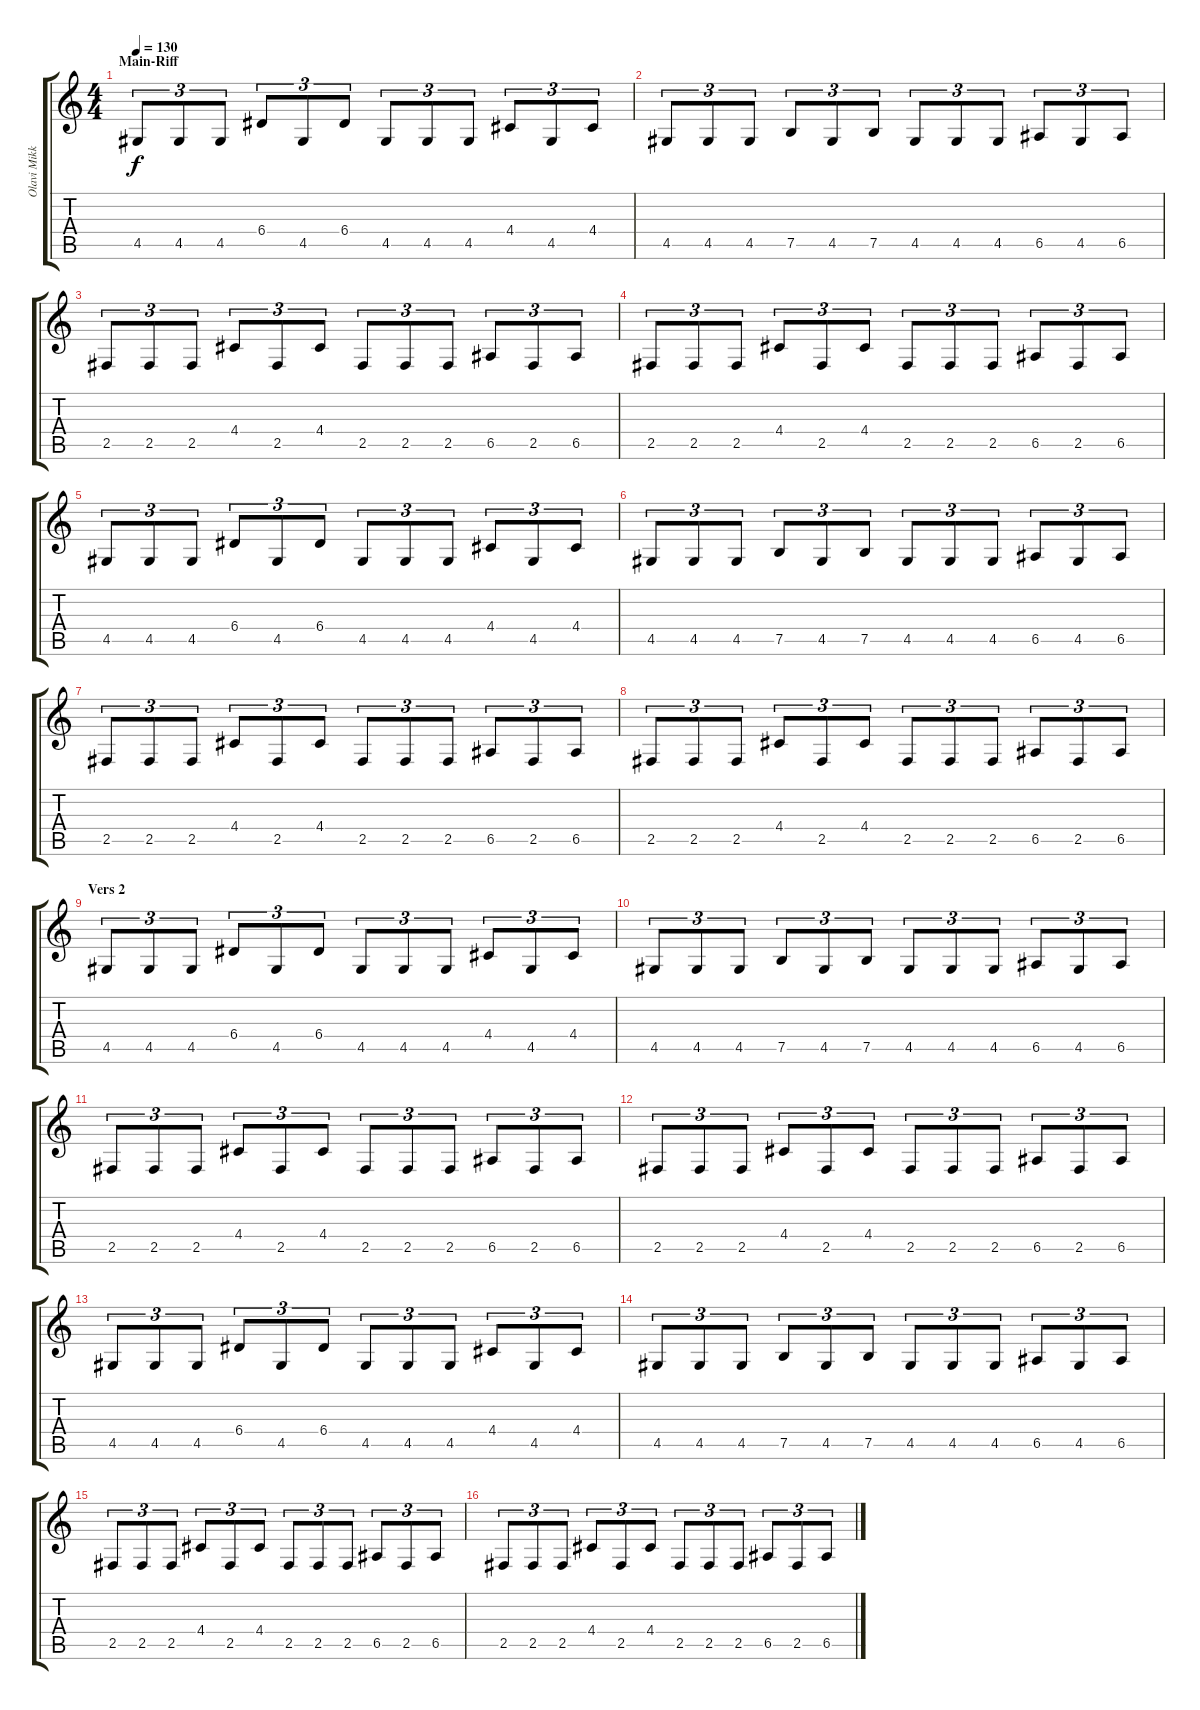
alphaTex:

\track ("Olavi Mikkonen" "Olavi Mikk") {instrument distortionguitar}
\staff {score tabs}
\tuning (B3 G3 D3 A2 E2 B1) {hide}
\ts (4 4)
\section ("" "Main-Riff")
\tempo 130
\clef g2
\ks c
4.5.8{tu (3 2) dy f} 4.5.8{tu (3 2)} 4.5.8{tu (3 2)} 6.4.8{tu (3 2)} 4.5.8{tu (3 2)} 6.4.8{tu (3 2)} 4.5.8{tu (3 2)} 4.5.8{tu (3 2)} 4.5.8{tu (3 2)} 4.4.8{tu (3 2)} 4.5.8{tu (3 2)} 4.4.8{tu (3 2)} |
4.5.8{tu (3 2)} 4.5.8{tu (3 2)} 4.5.8{tu (3 2)} 7.5.8{tu (3 2)} 4.5.8{tu (3 2)} 7.5.8{tu (3 2)} 4.5.8{tu (3 2)} 4.5.8{tu (3 2)} 4.5.8{tu (3 2)} 6.5.8{tu (3 2)} 4.5.8{tu (3 2)} 6.5.8{tu (3 2)} |
2.5.8{tu (3 2)} 2.5.8{tu (3 2)} 2.5.8{tu (3 2)} 4.4.8{tu (3 2)} 2.5.8{tu (3 2)} 4.4.8{tu (3 2)} 2.5.8{tu (3 2)} 2.5.8{tu (3 2)} 2.5.8{tu (3 2)} 6.5.8{tu (3 2)} 2.5.8{tu (3 2)} 6.5.8{tu (3 2)} |
2.5.8{tu (3 2)} 2.5.8{tu (3 2)} 2.5.8{tu (3 2)} 4.4.8{tu (3 2)} 2.5.8{tu (3 2)} 4.4.8{tu (3 2)} 2.5.8{tu (3 2)} 2.5.8{tu (3 2)} 2.5.8{tu (3 2)} 6.5.8{tu (3 2)} 2.5.8{tu (3 2)} 6.5.8{tu (3 2)} |
4.5.8{tu (3 2)} 4.5.8{tu (3 2)} 4.5.8{tu (3 2)} 6.4.8{tu (3 2)} 4.5.8{tu (3 2)} 6.4.8{tu (3 2)} 4.5.8{tu (3 2)} 4.5.8{tu (3 2)} 4.5.8{tu (3 2)} 4.4.8{tu (3 2)} 4.5.8{tu (3 2)} 4.4.8{tu (3 2)} |
4.5.8{tu (3 2)} 4.5.8{tu (3 2)} 4.5.8{tu (3 2)} 7.5.8{tu (3 2)} 4.5.8{tu (3 2)} 7.5.8{tu (3 2)} 4.5.8{tu (3 2)} 4.5.8{tu (3 2)} 4.5.8{tu (3 2)} 6.5.8{tu (3 2)} 4.5.8{tu (3 2)} 6.5.8{tu (3 2)} |
2.5.8{tu (3 2)} 2.5.8{tu (3 2)} 2.5.8{tu (3 2)} 4.4.8{tu (3 2)} 2.5.8{tu (3 2)} 4.4.8{tu (3 2)} 2.5.8{tu (3 2)} 2.5.8{tu (3 2)} 2.5.8{tu (3 2)} 6.5.8{tu (3 2)} 2.5.8{tu (3 2)} 6.5.8{tu (3 2)} |
2.5.8{tu (3 2)} 2.5.8{tu (3 2)} 2.5.8{tu (3 2)} 4.4.8{tu (3 2)} 2.5.8{tu (3 2)} 4.4.8{tu (3 2)} 2.5.8{tu (3 2)} 2.5.8{tu (3 2)} 2.5.8{tu (3 2)} 6.5.8{tu (3 2)} 2.5.8{tu (3 2)} 6.5.8{tu (3 2)} |
\section ("" "Vers 2")
4.5.8{tu (3 2)} 4.5.8{tu (3 2)} 4.5.8{tu (3 2)} 6.4.8{tu (3 2)} 4.5.8{tu (3 2)} 6.4.8{tu (3 2)} 4.5.8{tu (3 2)} 4.5.8{tu (3 2)} 4.5.8{tu (3 2)} 4.4.8{tu (3 2)} 4.5.8{tu (3 2)} 4.4.8{tu (3 2)} |
4.5.8{tu (3 2)} 4.5.8{tu (3 2)} 4.5.8{tu (3 2)} 7.5.8{tu (3 2)} 4.5.8{tu (3 2)} 7.5.8{tu (3 2)} 4.5.8{tu (3 2)} 4.5.8{tu (3 2)} 4.5.8{tu (3 2)} 6.5.8{tu (3 2)} 4.5.8{tu (3 2)} 6.5.8{tu (3 2)} |
2.5.8{tu (3 2)} 2.5.8{tu (3 2)} 2.5.8{tu (3 2)} 4.4.8{tu (3 2)} 2.5.8{tu (3 2)} 4.4.8{tu (3 2)} 2.5.8{tu (3 2)} 2.5.8{tu (3 2)} 2.5.8{tu (3 2)} 6.5.8{tu (3 2)} 2.5.8{tu (3 2)} 6.5.8{tu (3 2)} |
2.5.8{tu (3 2)} 2.5.8{tu (3 2)} 2.5.8{tu (3 2)} 4.4.8{tu (3 2)} 2.5.8{tu (3 2)} 4.4.8{tu (3 2)} 2.5.8{tu (3 2)} 2.5.8{tu (3 2)} 2.5.8{tu (3 2)} 6.5.8{tu (3 2)} 2.5.8{tu (3 2)} 6.5.8{tu (3 2)} |
4.5.8{tu (3 2)} 4.5.8{tu (3 2)} 4.5.8{tu (3 2)} 6.4.8{tu (3 2)} 4.5.8{tu (3 2)} 6.4.8{tu (3 2)} 4.5.8{tu (3 2)} 4.5.8{tu (3 2)} 4.5.8{tu (3 2)} 4.4.8{tu (3 2)} 4.5.8{tu (3 2)} 4.4.8{tu (3 2)} |
4.5.8{tu (3 2)} 4.5.8{tu (3 2)} 4.5.8{tu (3 2)} 7.5.8{tu (3 2)} 4.5.8{tu (3 2)} 7.5.8{tu (3 2)} 4.5.8{tu (3 2)} 4.5.8{tu (3 2)} 4.5.8{tu (3 2)} 6.5.8{tu (3 2)} 4.5.8{tu (3 2)} 6.5.8{tu (3 2)} |
2.5.8{tu (3 2)} 2.5.8{tu (3 2)} 2.5.8{tu (3 2)} 4.4.8{tu (3 2)} 2.5.8{tu (3 2)} 4.4.8{tu (3 2)} 2.5.8{tu (3 2)} 2.5.8{tu (3 2)} 2.5.8{tu (3 2)} 6.5.8{tu (3 2)} 2.5.8{tu (3 2)} 6.5.8{tu (3 2)} |
2.5.8{tu (3 2)} 2.5.8{tu (3 2)} 2.5.8{tu (3 2)} 4.4.8{tu (3 2)} 2.5.8{tu (3 2)} 4.4.8{tu (3 2)} 2.5.8{tu (3 2)} 2.5.8{tu (3 2)} 2.5.8{tu (3 2)} 6.5.8{tu (3 2)} 2.5.8{tu (3 2)} 6.5.8{tu (3 2)}
